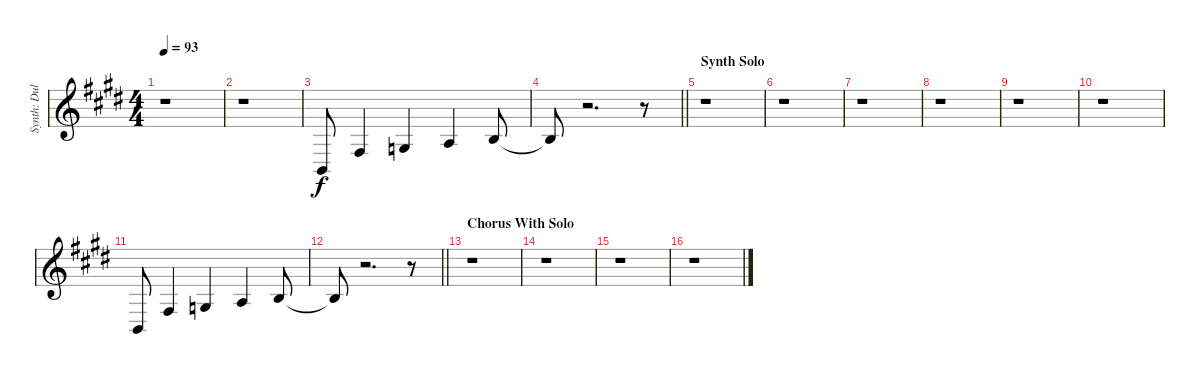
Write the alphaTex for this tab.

\track ("Synth: Dulcimer" "Synth: Dul") {instrument dulcimer}
\staff {score}
\tuning (E4 B3 G3 D3 A2 E2) {hide}
\ts (4 4)
\tempo 93
\clef g2
\ks c#minor
r.1{dy f} |
r.1 |
2.5.8 4.4.4 0.3.4 2.3.4 0.2.8 |
\barLineRight lightlight
0.2{t}.8 r.2{d} r.8 |
\section ("" "Synth Solo")
r.1 |
r.1 |
r.1 |
r.1 |
r.1 |
r.1 |
2.5.8 4.4.4 0.3.4 2.3.4 0.2.8 |
\barLineRight lightlight
0.2{t}.8 r.2{d} r.8 |
\section ("" "Chorus With Solo")
r.1 |
r.1 |
r.1 |
r.1
